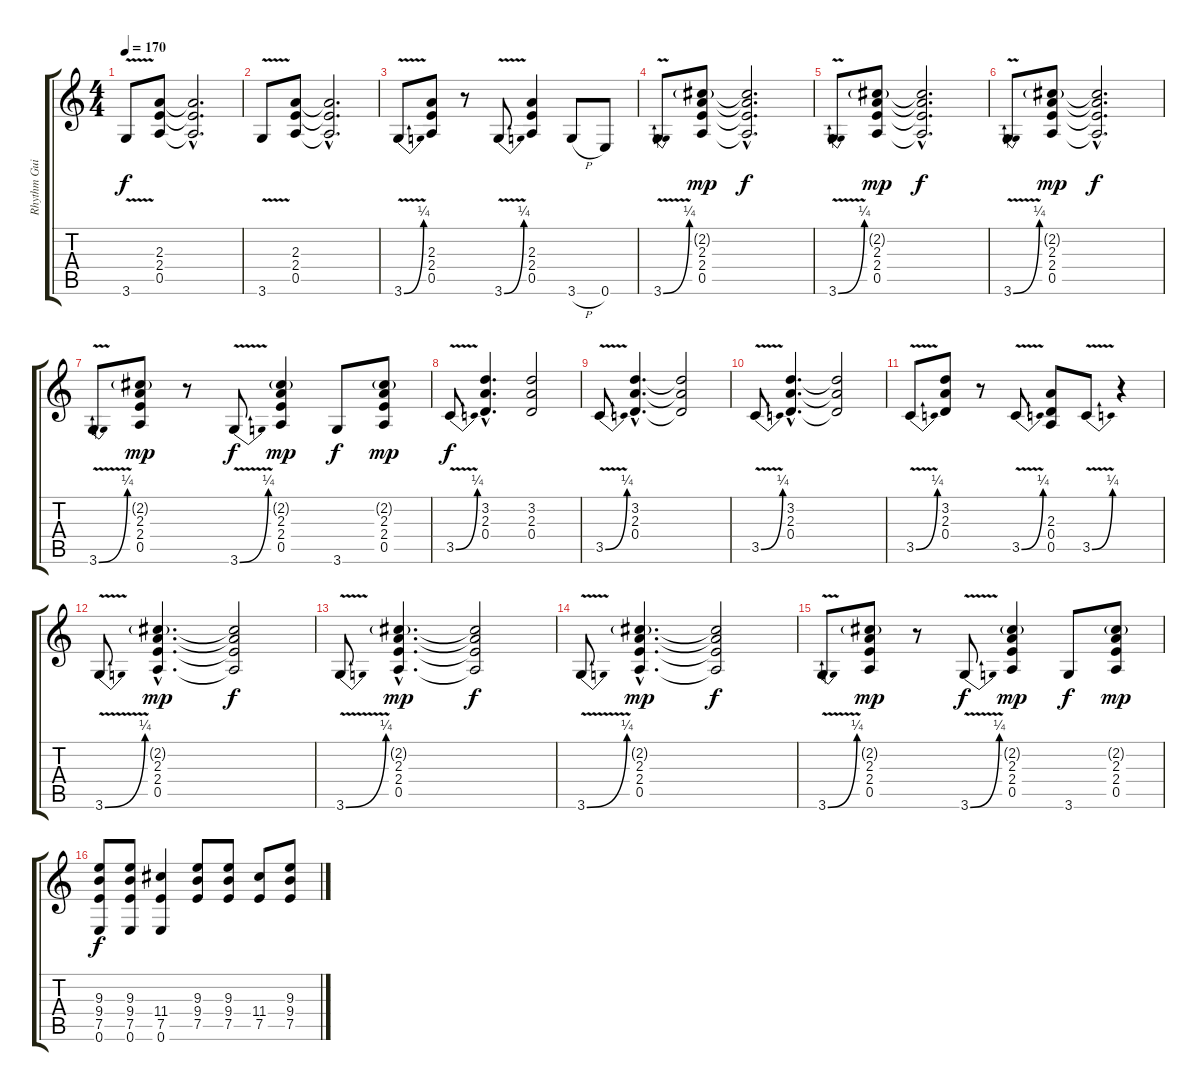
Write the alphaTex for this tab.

\track ("Rhythm Guitar" "Rhythm Gui") {instrument distortionguitar}
\staff {score tabs}
\tuning (E4 B3 G3 D3 A2 E2) {hide}
\ts (4 4)
\tempo 170
\clef g2
\ks c
3.6{v}.8{dy f} (2.3 2.4 0.5).8 (2.3{hac t} 2.4{hac t} 0.5{hac t}).2{d} |
3.6{v}.8 (2.3 2.4 0.5).8 (2.3{hac t} 2.4{hac t} 0.5{hac t}).2{d} |
3.6{be (bend 0 0 60 1) v}.8 (2.3 2.4 0.5).8 r.8 3.6{be (bend 0 0 60 1) v}.8 (2.3 2.4 0.5).4 3.6{h}.8 0.6.8 |
3.6{be (bend 0 0 60 1) v}.8 (2.2{g} 2.3 2.4 0.5).8{dy mp} (2.2{hac t} 2.3{hac t} 2.4{hac t} 0.5{hac t}).2{d dy f} |
3.6{be (bend 0 0 60 1) v}.8 (2.2{g} 2.3 2.4 0.5).8{dy mp} (2.2{hac t} 2.3{hac t} 2.4{hac t} 0.5{hac t}).2{d dy f} |
3.6{be (bend 0 0 60 1) v}.8 (2.2{g} 2.3 2.4 0.5).8{dy mp} (2.2{hac t} 2.3{hac t} 2.4{hac t} 0.5{hac t}).2{d dy f} |
3.6{be (bend 0 0 60 1) v}.8 (2.2{g} 2.3 2.4 0.5).8{dy mp} r.8 3.6{be (bend 0 0 60 1) v}.8{dy f} (2.2{g} 2.3 2.4 0.5).4{dy mp} 3.6.8{dy f} (2.2{g} 2.3 2.4 0.5).8{dy mp} |
3.5{be (bend 0 0 60 1) v}.8{dy f} (3.2{hac} 2.3{hac} 0.4{hac}).4{d} (3.2 2.3 0.4).2 |
3.5{be (bend 0 0 60 1) v}.8 (3.2{hac} 2.3{hac} 0.4{hac}).4{d} (3.2{t} 2.3{t} 0.4{t}).2 |
3.5{be (bend 0 0 60 1) v}.8 (3.2{hac} 2.3{hac} 0.4{hac}).4{d} (3.2{t} 2.3{t} 0.4{t}).2 |
3.5{be (bend 0 0 60 1) v}.8 (3.2 2.3 0.4).8 r.8 3.5{be (bend 0 0 60 1) v}.8 (2.3 0.4 0.5).8 3.5{be (bend 0 0 60 1) v}.8 r.4 |
3.6{be (bend 0 0 60 1) v}.8 (2.2{g hac} 2.3{hac} 2.4{hac} 0.5{hac}).4{d dy mp} (2.2{t} 2.3{t} 2.4{t} 0.5{t}).2{dy f} |
3.6{be (bend 0 0 60 1) v}.8 (2.2{g hac} 2.3{hac} 2.4{hac} 0.5{hac}).4{d dy mp} (2.2{t} 2.3{t} 2.4{t} 0.5{t}).2{dy f} |
3.6{be (bend 0 0 60 1) v}.8 (2.2{g hac} 2.3{hac} 2.4{hac} 0.5{hac}).4{d dy mp} (2.2{t} 2.3{t} 2.4{t} 0.5{t}).2{dy f} |
3.6{be (bend 0 0 60 1) v}.8 (2.2{g} 2.3 2.4 0.5).8{dy mp} r.8 3.6{be (bend 0 0 60 1) v}.8{dy f} (2.2{g} 2.3 2.4 0.5).4{dy mp} 3.6.8{dy f} (2.2{g} 2.3 2.4 0.5).8{dy mp} |
(9.3 9.4 7.5 0.6).8{dy f} (9.3 9.4 7.5 0.6).8 (11.4 7.5 0.6).4 (9.3 9.4 7.5).8 (9.3 9.4 7.5).8 (11.4 7.5).8 (9.3 9.4 7.5).8
